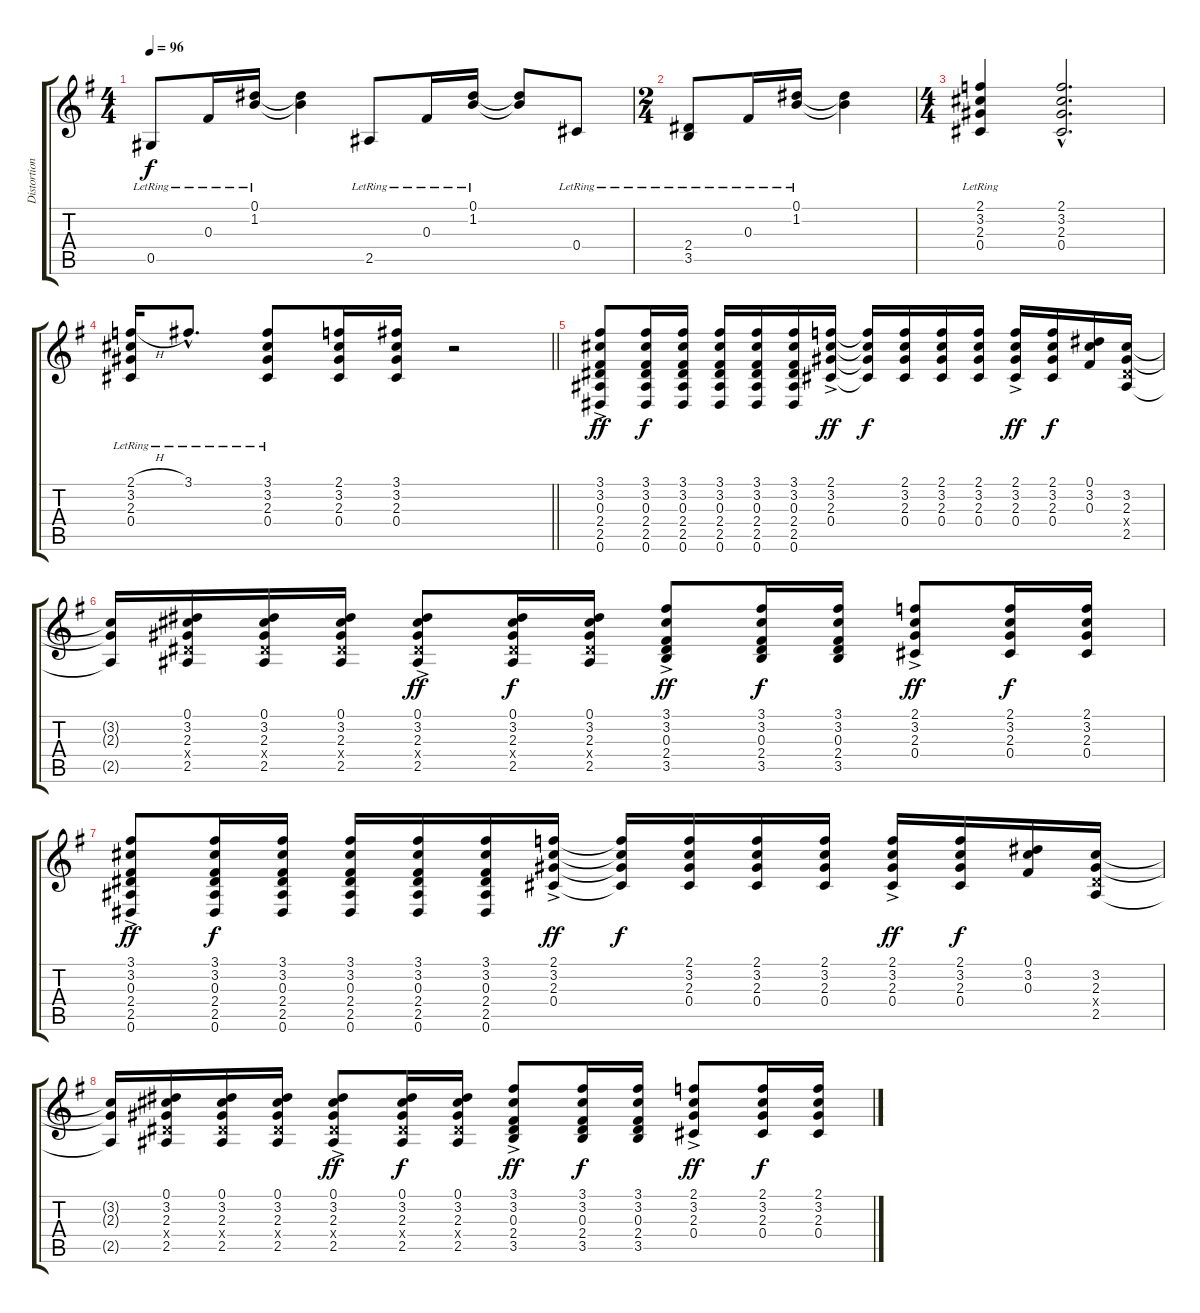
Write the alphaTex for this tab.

\track ("Distortion" "Distortion") {instrument distortionguitar}
\staff {score tabs}
\tuning (Eb4 Bb3 Gb3 Db3 Ab2 Eb2) {hide}
\ts (4 4)
\tempo 96
\clef g2
\ks g
0.5{lr}.8{dy f} 0.3{lr}.16 (0.1{lr} 1.2{lr}).16 (0.1{t} 1.2{t}).4 2.5{lr}.8 0.3{lr}.16 (0.1{lr} 1.2{lr}).16 (0.1{t} 1.2{t}).8 0.4{lr}.8 |
\ts (2 4)
(2.4{lr} 3.5{lr}).8 0.3{lr}.16 (0.1{lr} 1.2{lr}).16 (0.1{t} 1.2{t}).4 |
\ts (4 4)
(2.1{lr} 3.2{lr} 2.3{lr} 0.4{lr}).4 (2.1{hac} 3.2{hac} 2.3{hac} 0.4{hac}).2{d} |
\barLineRight lightlight
(2.1{h lr} 3.2{lr} 2.3{lr} 0.4{lr}).16 3.1{hac lr}.8{d} (3.1{lr} 3.2{lr} 2.3{lr} 0.4{lr}).8 (2.1 3.2 2.3 0.4).16 (3.1 3.2 2.3 0.4).16 r.2 |
(3.1{ac} 3.2{ac} 0.3{ac} 2.4{ac} 2.5{ac} 0.6{ac}).8{dy ff} (3.1 3.2 0.3 2.4 2.5 0.6).16{dy f} (3.1 3.2 0.3 2.4 2.5 0.6).16 (3.1 3.2 0.3 2.4 2.5 0.6).16 (3.1 3.2 0.3 2.4 2.5 0.6).16 (3.1 3.2 0.3 2.4 2.5 0.6).16 (2.1{ac} 3.2{ac} 2.3{ac} 0.4{ac}).16{dy ff} (2.1{t} 3.2{t} 2.3{t} 0.4{t}).16{dy f} (2.1 3.2 2.3 0.4).16 (2.1 3.2 2.3 0.4).16 (2.1 3.2 2.3 0.4).16 (2.1{ac} 3.2{ac} 2.3{ac} 0.4{ac}).16{dy ff} (2.1 3.2 2.3 0.4).16{dy f} (0.1 3.2 0.3).16 (3.2 2.3 2.4{x} 2.5).16 |
(3.2{t} 2.3{t} 2.5{t}).16 (0.1 3.2 2.3 2.4{x} 2.5).16 (0.1 3.2 2.3 2.4{x} 2.5).16 (0.1 3.2 2.3 2.4{x} 2.5).16 (0.1{ac} 3.2{ac} 2.3{ac} 2.4{ac x} 2.5{ac}).8{dy ff} (0.1 3.2 2.3 2.4{x} 2.5).16{dy f} (0.1 3.2 2.3 2.4{x} 2.5).16 (3.1{ac} 3.2{ac} 0.3{ac} 2.4{ac} 3.5{ac}).8{dy ff} (3.1 3.2 0.3 2.4 3.5).16{dy f} (3.1 3.2 0.3 2.4 3.5).16 (2.1{ac} 3.2{ac} 2.3{ac} 0.4{ac}).8{dy ff} (2.1 3.2 2.3 0.4).16{dy f} (2.1 3.2 2.3 0.4).16 |
(3.1{ac} 3.2{ac} 0.3{ac} 2.4{ac} 2.5{ac} 0.6{ac}).8{dy ff} (3.1 3.2 0.3 2.4 2.5 0.6).16{dy f} (3.1 3.2 0.3 2.4 2.5 0.6).16 (3.1 3.2 0.3 2.4 2.5 0.6).16 (3.1 3.2 0.3 2.4 2.5 0.6).16 (3.1 3.2 0.3 2.4 2.5 0.6).16 (2.1{ac} 3.2{ac} 2.3{ac} 0.4{ac}).16{dy ff} (2.1{t} 3.2{t} 2.3{t} 0.4{t}).16{dy f} (2.1 3.2 2.3 0.4).16 (2.1 3.2 2.3 0.4).16 (2.1 3.2 2.3 0.4).16 (2.1{ac} 3.2{ac} 2.3{ac} 0.4{ac}).16{dy ff} (2.1 3.2 2.3 0.4).16{dy f} (0.1 3.2 0.3).16 (3.2 2.3 2.4{x} 2.5).16 |
(3.2{t} 2.3{t} 2.5{t}).16 (0.1 3.2 2.3 2.4{x} 2.5).16 (0.1 3.2 2.3 2.4{x} 2.5).16 (0.1 3.2 2.3 2.4{x} 2.5).16 (0.1{ac} 3.2{ac} 2.3{ac} 2.4{ac x} 2.5{ac}).8{dy ff} (0.1 3.2 2.3 2.4{x} 2.5).16{dy f} (0.1 3.2 2.3 2.4{x} 2.5).16 (3.1{ac} 3.2{ac} 0.3{ac} 2.4{ac} 3.5{ac}).8{dy ff} (3.1 3.2 0.3 2.4 3.5).16{dy f} (3.1 3.2 0.3 2.4 3.5).16 (2.1{ac} 3.2{ac} 2.3{ac} 0.4{ac}).8{dy ff} (2.1 3.2 2.3 0.4).16{dy f} (2.1 3.2 2.3 0.4).16
